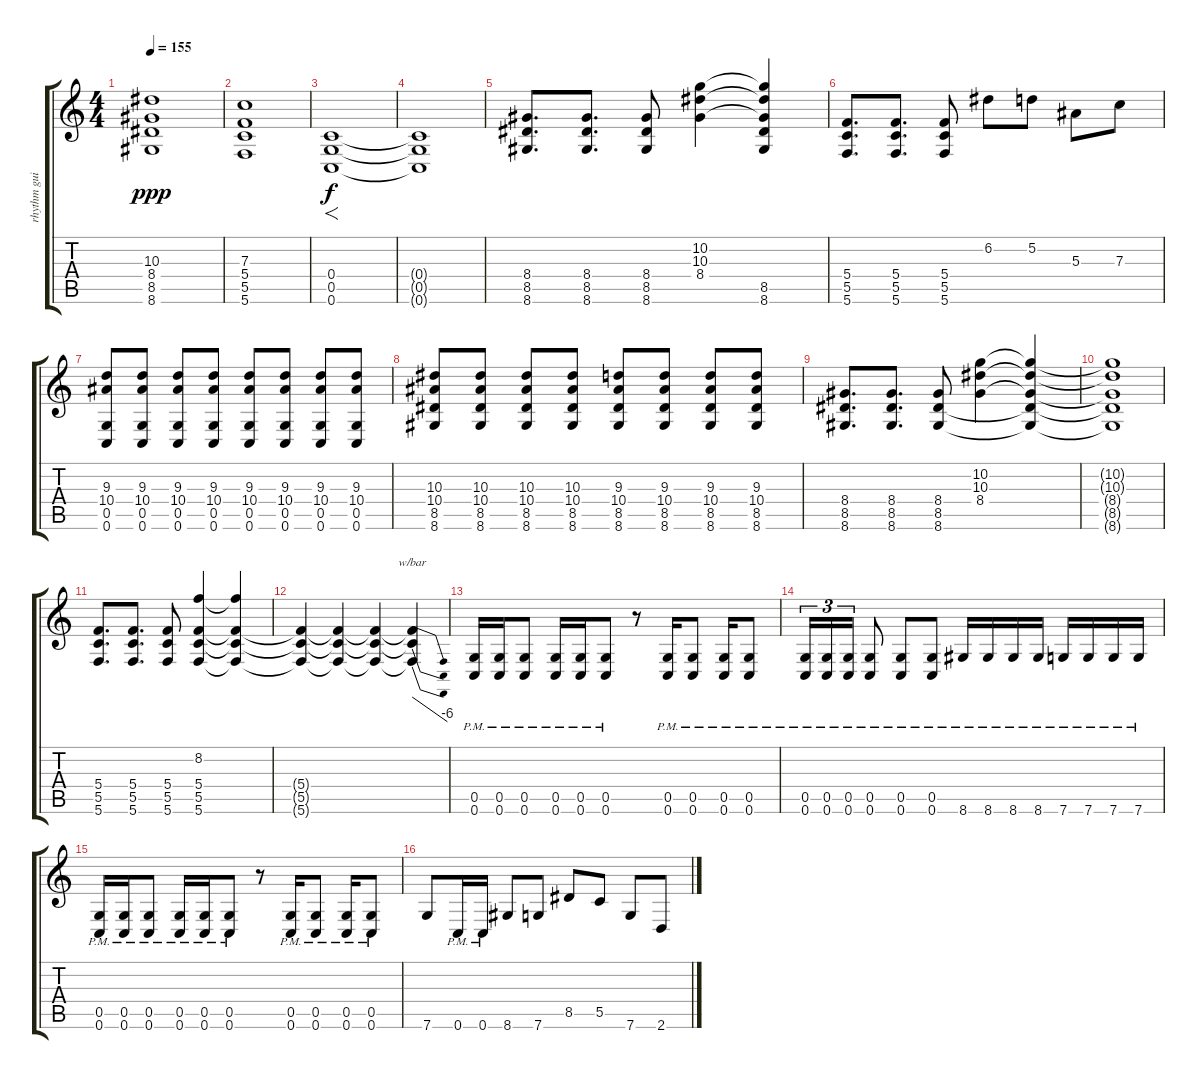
\track ("rhythm guitar" "rhythm gui") {instrument distortionguitar}
\staff {score tabs}
\tuning (D4 A3 F3 C3 G2 C2) {hide}
\ts (4 4)
\tempo 155
\clef g2
\ks c
(10.3 8.4 8.5 8.6).1{dy ppp} |
(7.3 5.4 5.5 5.6).1 |
(0.4 0.5 0.6).1{f dy f} |
(0.4{t} 0.5{t} 0.6{t}).1 |
(8.4 8.5 8.6).8{d} (8.4 8.5 8.6).8{d} (8.4 8.5 8.6).8 (10.2 10.3 8.4).4 (10.2{t} 10.3{t} 8.4{t} 8.5 8.6).4 |
(5.4 5.5 5.6).8{d} (5.4 5.5 5.6).8{d} (5.4 5.5 5.6).8 6.2.8 5.2.8 5.3.8 7.3.8 |
(9.3 10.4 0.5 0.6).8 (9.3 10.4 0.5 0.6).8 (9.3 10.4 0.5 0.6).8 (9.3 10.4 0.5 0.6).8 (9.3 10.4 0.5 0.6).8 (9.3 10.4 0.5 0.6).8 (9.3 10.4 0.5 0.6).8 (9.3 10.4 0.5 0.6).8 |
(10.3 10.4 8.5 8.6).8 (10.3 10.4 8.5 8.6).8 (10.3 10.4 8.5 8.6).8 (10.3 10.4 8.5 8.6).8 (9.3 10.4 8.5 8.6).8 (9.3 10.4 8.5 8.6).8 (9.3 10.4 8.5 8.6).8 (9.3 10.4 8.5 8.6).8 |
(8.4 8.5 8.6).8{d} (8.4 8.5 8.6).8{d} (8.4 8.5 8.6).8 (10.2 10.3 8.4).4 (10.2{t} 10.3{t} 8.4{t} 8.5{t} 8.6{t}).4 |
(10.2{t} 10.3{t} 8.4{t} 8.5{t} 8.6{t}).1 |
(5.4 5.5 5.6).8{d} (5.4 5.5 5.6).8{d} (5.4 5.5 5.6).8 (8.2 5.4 5.5 5.6).4 (8.2{t} 5.4{t} 5.5{t} 5.6{t}).4 |
(5.4{t} 5.5{t} 5.6{t}).4 (5.4{t} 5.5{t} 5.6{t}).4 (5.4{t} 5.5{t} 5.6{t}).4 (5.4{t} 5.5{t} 5.6{t}).4{tbe (dive default 0 0 60 -24)} |
(0.5{pm} 0.6{pm}).16 (0.5{pm} 0.6{pm}).16 (0.5{pm} 0.6{pm}).8 (0.5{pm} 0.6{pm}).16 (0.5{pm} 0.6{pm}).16 (0.5{pm} 0.6{pm}).8 r.8 (0.5{pm} 0.6{pm}).16 (0.5{pm} 0.6{pm}).8 (0.5{pm} 0.6{pm}).16 (0.5{pm} 0.6{pm}).8 |
(0.5{pm} 0.6{pm}).16{tu (3 2)} (0.5{pm} 0.6{pm}).16{tu (3 2)} (0.5{pm} 0.6{pm}).16{tu (3 2)} (0.5{pm} 0.6{pm}).8 (0.5{pm} 0.6{pm}).8 (0.5{pm} 0.6{pm}).8 8.6{pm}.16 8.6{pm}.16 8.6{pm}.16 8.6{pm}.16 7.6{pm}.16 7.6{pm}.16 7.6{pm}.16 7.6{pm}.16 |
(0.5{pm} 0.6{pm}).16 (0.5{pm} 0.6{pm}).16 (0.5{pm} 0.6{pm}).8 (0.5{pm} 0.6{pm}).16 (0.5{pm} 0.6{pm}).16 (0.5{pm} 0.6{pm}).8 r.8 (0.5{pm} 0.6{pm}).16 (0.5{pm} 0.6{pm}).8 (0.5{pm} 0.6{pm}).16 (0.5{pm} 0.6{pm}).8 |
7.6.8 0.6{pm}.16 0.6{pm}.16 8.6.8 7.6.8 8.5.8 5.5.8 7.6.8 2.6.8
